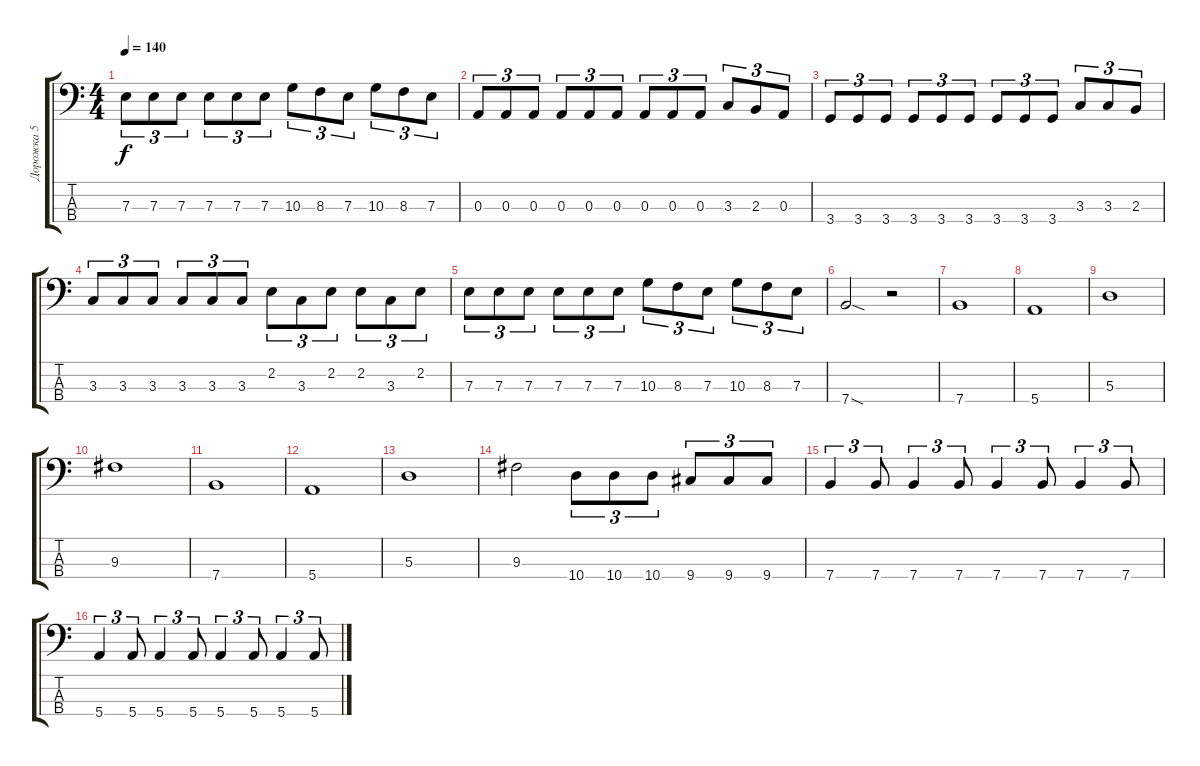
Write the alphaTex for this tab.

\track ("Дорожка 5" "Дорожка 5") {instrument electricbassfinger}
\staff {score tabs}
\tuning (G2 D2 A1 E1) {hide}
\ts (4 4)
\tempo 140
\clef f4
\ks c
7.3.8{tu (3 2) dy f} 7.3.8{tu (3 2)} 7.3.8{tu (3 2)} 7.3.8{tu (3 2)} 7.3.8{tu (3 2)} 7.3.8{tu (3 2)} 10.3.8{tu (3 2)} 8.3.8{tu (3 2)} 7.3.8{tu (3 2)} 10.3.8{tu (3 2)} 8.3.8{tu (3 2)} 7.3.8{tu (3 2)} |
0.3.8{tu (3 2)} 0.3.8{tu (3 2)} 0.3.8{tu (3 2)} 0.3.8{tu (3 2)} 0.3.8{tu (3 2)} 0.3.8{tu (3 2)} 0.3.8{tu (3 2)} 0.3.8{tu (3 2)} 0.3.8{tu (3 2)} 3.3.8{tu (3 2)} 2.3.8{tu (3 2)} 0.3.8{tu (3 2)} |
3.4.8{tu (3 2)} 3.4.8{tu (3 2)} 3.4.8{tu (3 2)} 3.4.8{tu (3 2)} 3.4.8{tu (3 2)} 3.4.8{tu (3 2)} 3.4.8{tu (3 2)} 3.4.8{tu (3 2)} 3.4.8{tu (3 2)} 3.3.8{tu (3 2)} 3.3.8{tu (3 2)} 2.3.8{tu (3 2)} |
3.3.8{tu (3 2)} 3.3.8{tu (3 2)} 3.3.8{tu (3 2)} 3.3.8{tu (3 2)} 3.3.8{tu (3 2)} 3.3.8{tu (3 2)} 2.2.8{tu (3 2)} 3.3.8{tu (3 2)} 2.2.8{tu (3 2)} 2.2.8{tu (3 2)} 3.3.8{tu (3 2)} 2.2.8{tu (3 2)} |
7.3.8{tu (3 2)} 7.3.8{tu (3 2)} 7.3.8{tu (3 2)} 7.3.8{tu (3 2)} 7.3.8{tu (3 2)} 7.3.8{tu (3 2)} 10.3.8{tu (3 2)} 8.3.8{tu (3 2)} 7.3.8{tu (3 2)} 10.3.8{tu (3 2)} 8.3.8{tu (3 2)} 7.3.8{tu (3 2)} |
7.4{sod}.2 r.2 |
7.4.1 |
5.4.1 |
5.3.1 |
9.3.1 |
7.4.1 |
5.4.1 |
5.3.1 |
9.3.2 10.4.8{tu (3 2)} 10.4.8{tu (3 2)} 10.4.8{tu (3 2)} 9.4.8{tu (3 2)} 9.4.8{tu (3 2)} 9.4.8{tu (3 2)} |
7.4.4{tu (3 2)} 7.4.8{tu (3 2)} 7.4.4{tu (3 2)} 7.4.8{tu (3 2)} 7.4.4{tu (3 2)} 7.4.8{tu (3 2)} 7.4.4{tu (3 2)} 7.4.8{tu (3 2)} |
5.4.4{tu (3 2)} 5.4.8{tu (3 2)} 5.4.4{tu (3 2)} 5.4.8{tu (3 2)} 5.4.4{tu (3 2)} 5.4.8{tu (3 2)} 5.4.4{tu (3 2)} 5.4.8{tu (3 2)}
